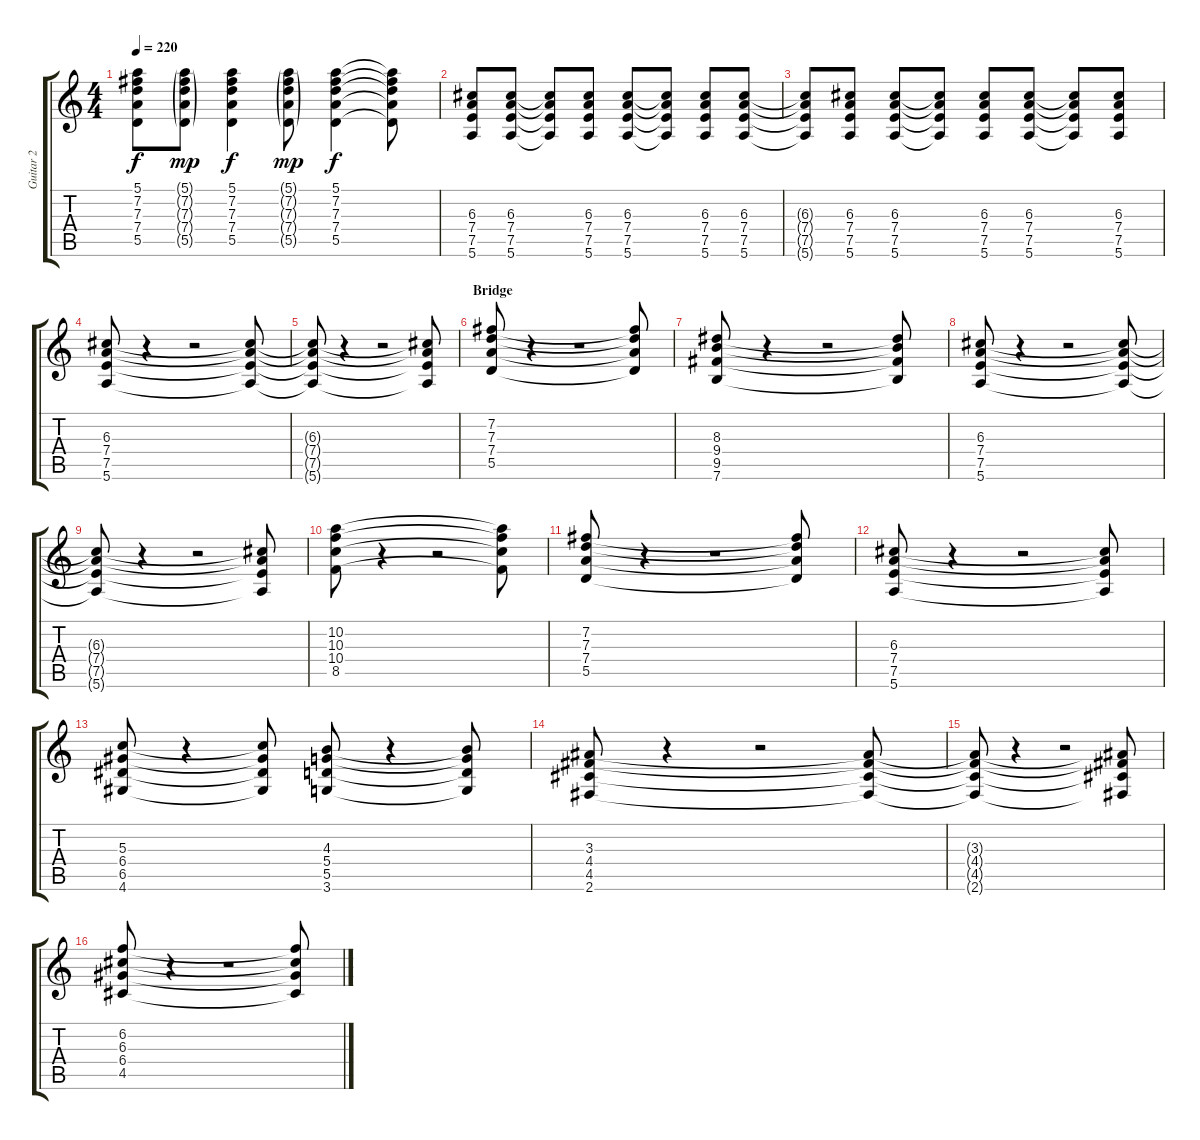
\track ("Guitar 2" "Guitar 2") {instrument overdrivenguitar}
\staff {score tabs}
\tuning (E4 B3 G3 D3 A2 E2) {hide}
\ts (4 4)
\tempo 220
\clef g2
\ks c
(5.1{t} 7.2{t} 7.3{t} 7.4{t} 5.5{t}).8{dy f} (5.1{g} 7.2{g} 7.3{g} 7.4{g} 5.5{g}).8{dy mp} (5.1 7.2 7.3 7.4 5.5).4{dy f} (5.1{g} 7.2{g} 7.3{g} 7.4{g} 5.5{g}).8{dy mp} (5.1 7.2 7.3 7.4 5.5).4{dy f} (5.1{t} 7.2{t} 7.3{t} 7.4{t} 5.5{t}).8 |
(6.3 7.4 7.5 5.6).8 (6.3 7.4 7.5 5.6).8 (6.3{t} 7.4{t} 7.5{t} 5.6{t}).8 (6.3 7.4 7.5 5.6).8 (6.3 7.4 7.5 5.6).8 (6.3{t} 7.4{t} 7.5{t} 5.6{t}).8 (6.3 7.4 7.5 5.6).8 (6.3 7.4 7.5 5.6).8 |
(6.3{t} 7.4{t} 7.5{t} 5.6{t}).8 (6.3 7.4 7.5 5.6).8 (6.3 7.4 7.5 5.6).8 (6.3{t} 7.4{t} 7.5{t} 5.6{t}).8 (6.3 7.4 7.5 5.6).8 (6.3 7.4 7.5 5.6).8 (6.3{t} 7.4{t} 7.5{t} 5.6{t}).8 (6.3 7.4 7.5 5.6).8 |
(6.3 7.4 7.5 5.6).8 r.4 r.2 (6.3{t} 7.4{t} 7.5{t} 5.6{t}).8 |
(6.3{t} 7.4{t} 7.5{t} 5.6{t}).8 r.4 r.2 (6.3{t} 7.4{t} 7.5{t} 5.6{t}).8 |
\section ("" "Bridge")
(7.2 7.3 7.4 5.5).8 r.4 r.2 (7.2{t} 7.3{t} 7.4{t} 5.5{t}).8 |
(8.3 9.4 9.5 7.6).8 r.4 r.2 (8.3{t} 9.4{t} 9.5{t} 7.6{t}).8 |
(6.3 7.4 7.5 5.6).8 r.4 r.2 (6.3{t} 7.4{t} 7.5{t} 5.6{t}).8 |
(6.3{t} 7.4{t} 7.5{t} 5.6{t}).8 r.4 r.2 (6.3{t} 7.4{t} 7.5{t} 5.6{t}).8 |
(10.2 10.3 10.4 8.5).8 r.4 r.2 (10.2{t} 10.3{t} 10.4{t} 8.5{t}).8 |
(7.2 7.3 7.4 5.5).8 r.4 r.2 (7.2{t} 7.3{t} 7.4{t} 5.5{t}).8 |
(6.3 7.4 7.5 5.6).8 r.4 r.2 (6.3{t} 7.4{t} 7.5{t} 5.6{t}).8 |
(5.3 6.4 6.5 4.6).8 r.4 (5.3{t} 6.4{t} 6.5{t} 4.6{t}).8 (4.3 5.4 5.5 3.6).8 r.4 (4.3{t} 5.4{t} 5.5{t} 3.6{t}).8 |
(3.3 4.4 4.5 2.6).8 r.4 r.2 (3.3{t} 4.4{t} 4.5{t} 2.6{t}).8 |
(3.3{t} 4.4{t} 4.5{t} 2.6{t}).8 r.4 r.2 (3.3{t} 4.4{t} 4.5{t} 2.6{t}).8 |
(6.2 6.3 6.4 4.5).8 r.4 r.2 (6.2{t} 6.3{t} 6.4{t} 4.5{t}).8
